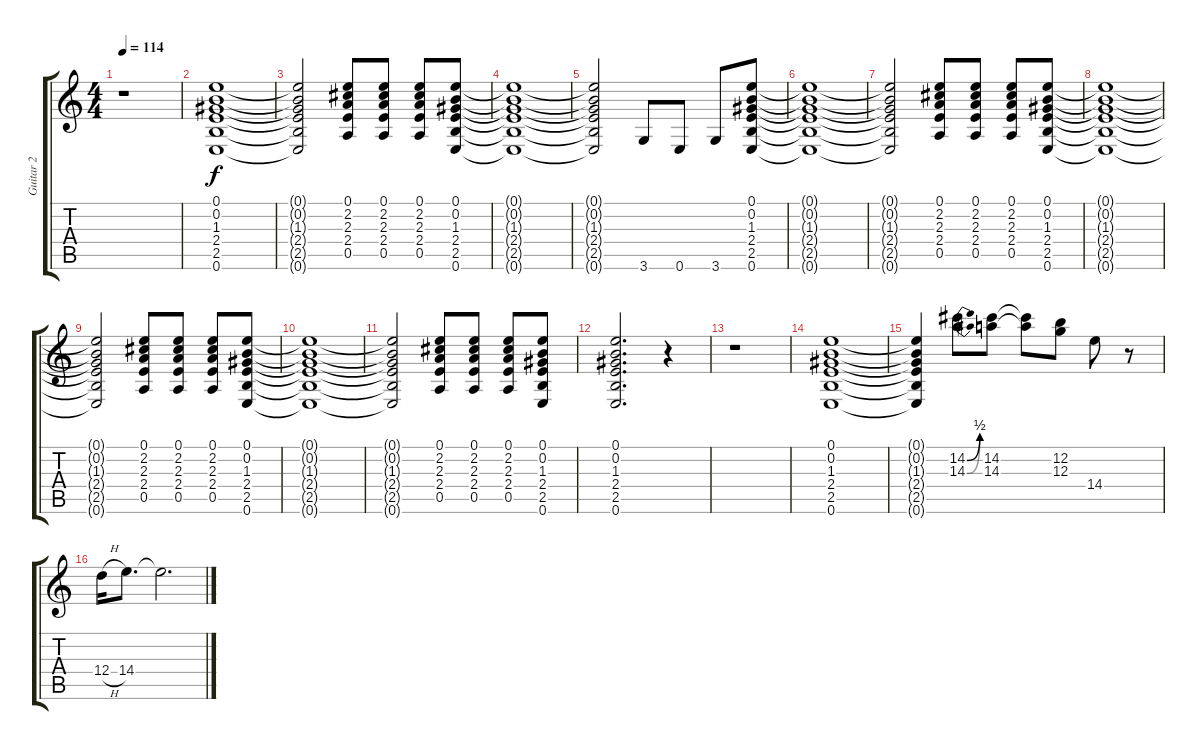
\track ("Guitar 2" "Guitar 2") {instrument electricguitarclean}
\staff {score tabs}
\tuning (E4 B3 G3 D3 A2 E2) {hide}
\ts (4 4)
\tempo 114
\clef g2
\ks c
r.1{dy f} |
(0.1 0.2 1.3 2.4 2.5 0.6).1{instrument electricguitarclean} |
(0.1{t} 0.2{t} 1.3{t} 2.4{t} 2.5{t} 0.6{t}).2 (0.1 2.2 2.3 2.4 0.5).8 (0.1 2.2 2.3 2.4 0.5).8 (0.1 2.2 2.3 2.4 0.5).8 (0.1 0.2 1.3 2.4 2.5 0.6).8 |
(0.1{t} 0.2{t} 1.3{t} 2.4{t} 2.5{t} 0.6{t}).1 |
(0.1{t} 0.2{t} 1.3{t} 2.4{t} 2.5{t} 0.6{t}).2 3.6.8 0.6.8 3.6.8 (0.1 0.2 1.3 2.4 2.5 0.6).8 |
(0.1{t} 0.2{t} 1.3{t} 2.4{t} 2.5{t} 0.6{t}).1 |
(0.1{t} 0.2{t} 1.3{t} 2.4{t} 2.5{t} 0.6{t}).2 (0.1 2.2 2.3 2.4 0.5).8 (0.1 2.2 2.3 2.4 0.5).8 (0.1 2.2 2.3 2.4 0.5).8 (0.1 0.2 1.3 2.4 2.5 0.6).8 |
(0.1{t} 0.2{t} 1.3{t} 2.4{t} 2.5{t} 0.6{t}).1 |
(0.1{t} 0.2{t} 1.3{t} 2.4{t} 2.5{t} 0.6{t}).2 (0.1 2.2 2.3 2.4 0.5).8 (0.1 2.2 2.3 2.4 0.5).8 (0.1 2.2 2.3 2.4 0.5).8 (0.1 0.2 1.3 2.4 2.5 0.6).8 |
(0.1{t} 0.2{t} 1.3{t} 2.4{t} 2.5{t} 0.6{t}).1 |
(0.1{t} 0.2{t} 1.3{t} 2.4{t} 2.5{t} 0.6{t}).2 (0.1 2.2 2.3 2.4 0.5).8 (0.1 2.2 2.3 2.4 0.5).8 (0.1 2.2 2.3 2.4 0.5).8 (0.1 0.2 1.3 2.4 2.5 0.6).8 |
(0.1 0.2 1.3 2.4 2.5 0.6).2{d} r.4 |
r.1 |
(0.1 0.2 1.3 2.4 2.5 0.6).1 |
(0.1{t} 0.2{t} 1.3{t} 2.4{t} 2.5{t} 0.6{t}).4 (14.2{be (bend 0 0 60 2)} 14.3{be (bend 0 0 60 2)}).8 (14.2 14.3).8 (14.2{t} 14.3{t}).8 (12.2 12.3).8 14.4.8 r.8 |
12.4{h}.16 14.4.8{d} 14.4{t}.2{d}
